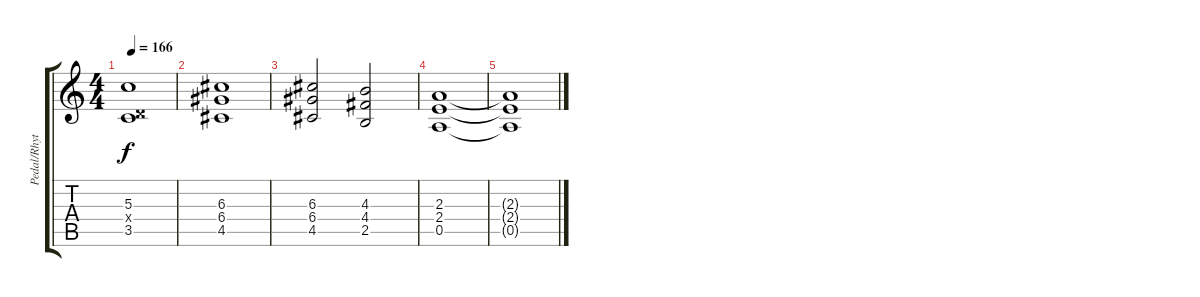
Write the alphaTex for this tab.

\track ("Pedal/Rhythm Guitar" "Pedal/Rhyt") {instrument overdrivenguitar}
\staff {score tabs}
\tuning (E4 B3 G3 D3 A2 E2) {hide}
\ts (4 4)
\tempo 166
\clef g2
\ks c
(5.3 0.4{x} 3.5).1{dy f} |
(6.3 6.4 4.5).1 |
(6.3 6.4 4.5).2 (4.3 4.4 2.5).2 |
(2.3 2.4 0.5).1 |
(2.3{t} 2.4{t} 0.5{t}).1
